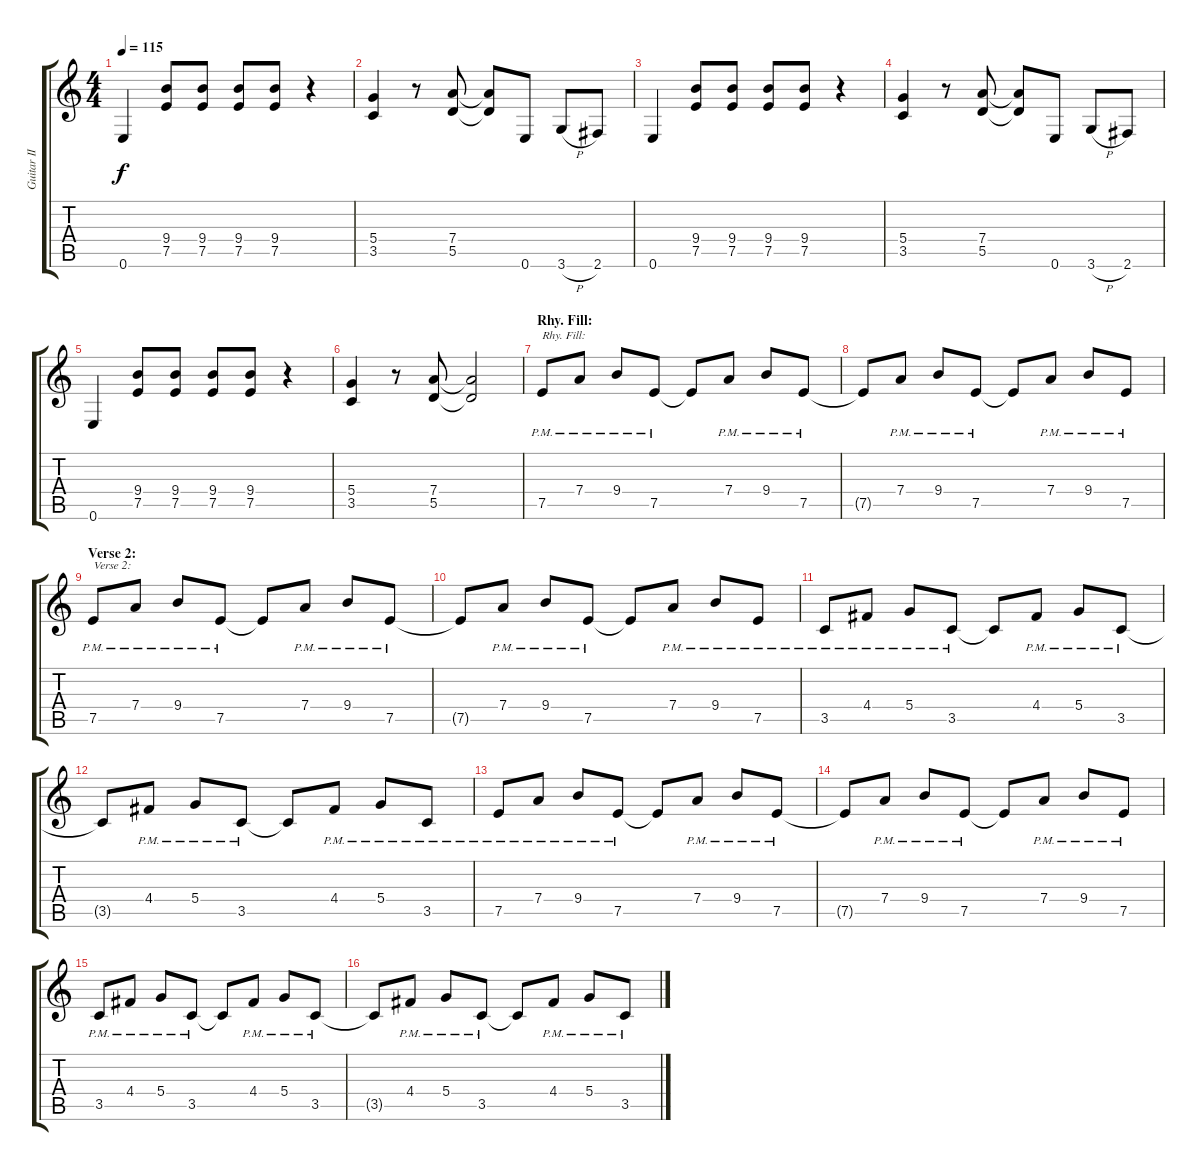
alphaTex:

\track ("Guitar II" "Guitar II") {instrument distortionguitar}
\staff {score tabs}
\tuning (E4 B3 G3 D3 A2 E2) {hide}
\ts (4 4)
\tempo 115
\clef g2
\ks c
0.6.4{dy f} (9.4 7.5).8 (9.4 7.5).8 (9.4 7.5).8 (9.4 7.5).8 r.4 |
(5.4 3.5).4 r.8 (7.4 5.5).8 (7.4{t} 5.5{t}).8 0.6.8 3.6{h}.8 2.6.8 |
0.6.4 (9.4 7.5).8 (9.4 7.5).8 (9.4 7.5).8 (9.4 7.5).8 r.4 |
(5.4 3.5).4 r.8 (7.4 5.5).8 (7.4{t} 5.5{t}).8 0.6.8 3.6{h}.8 2.6.8 |
0.6.4 (9.4 7.5).8 (9.4 7.5).8 (9.4 7.5).8 (9.4 7.5).8 r.4 |
(5.4 3.5).4 r.8 (7.4 5.5).8 (7.4{t} 5.5{t}).2 |
\section ("" "Rhy. Fill:")
7.5{pm}.8{txt "Rhy. Fill:" instrument electricguitarmuted} 7.4{pm}.8 9.4{pm}.8 7.5{pm}.8 7.5{t}.8 7.4{pm}.8 9.4{pm}.8 7.5{pm}.8 |
7.5{t}.8 7.4{pm}.8 9.4{pm}.8 7.5{pm}.8 7.5{t}.8 7.4{pm}.8 9.4{pm}.8 7.5{pm}.8 |
\section ("" "Verse 2:")
7.5{pm}.8{txt "Verse 2:"} 7.4{pm}.8 9.4{pm}.8 7.5{pm}.8 7.5{t}.8 7.4{pm}.8 9.4{pm}.8 7.5{pm}.8 |
7.5{t}.8 7.4{pm}.8 9.4{pm}.8 7.5{pm}.8 7.5{t}.8 7.4{pm}.8 9.4{pm}.8 7.5{pm}.8 |
3.5{pm}.8 4.4{pm}.8 5.4{pm}.8 3.5{pm}.8 3.5{t}.8 4.4{pm}.8 5.4{pm}.8 3.5{pm}.8 |
3.5{t}.8 4.4{pm}.8 5.4{pm}.8 3.5{pm}.8 3.5{t}.8 4.4{pm}.8 5.4{pm}.8 3.5{pm}.8 |
7.5{pm}.8 7.4{pm}.8 9.4{pm}.8 7.5{pm}.8 7.5{t}.8 7.4{pm}.8 9.4{pm}.8 7.5{pm}.8 |
7.5{t}.8 7.4{pm}.8 9.4{pm}.8 7.5{pm}.8 7.5{t}.8 7.4{pm}.8 9.4{pm}.8 7.5{pm}.8 |
3.5{pm}.8 4.4{pm}.8 5.4{pm}.8 3.5{pm}.8 3.5{t}.8 4.4{pm}.8 5.4{pm}.8 3.5{pm}.8 |
3.5{t}.8 4.4{pm}.8 5.4{pm}.8 3.5{pm}.8 3.5{t}.8 4.4{pm}.8 5.4{pm}.8 3.5{pm}.8
